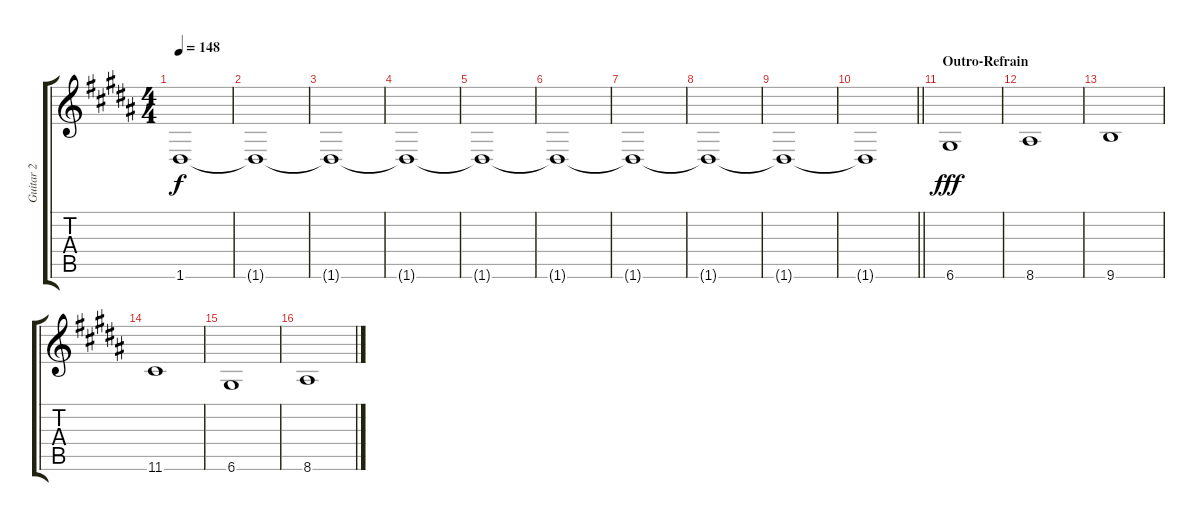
\track ("Guitar 2" "Guitar 2") {instrument distortionguitar}
\staff {score tabs}
\tuning (E4 B3 G3 D3 A2 D2) {hide}
\ts (4 4)
\tempo 148
\clef g2
\ks b
1.6{t}.1{dy f} |
1.6{t}.1 |
1.6{t}.1 |
1.6{t}.1 |
1.6{t}.1 |
1.6{t}.1 |
1.6{t}.1 |
1.6{t}.1 |
1.6{t}.1 |
\barLineRight lightlight
1.6{t}.1 |
\section ("" "Outro-Refrain")
6.6.1{dy fff} |
8.6.1 |
9.6.1 |
11.6.1 |
6.6.1 |
8.6.1
